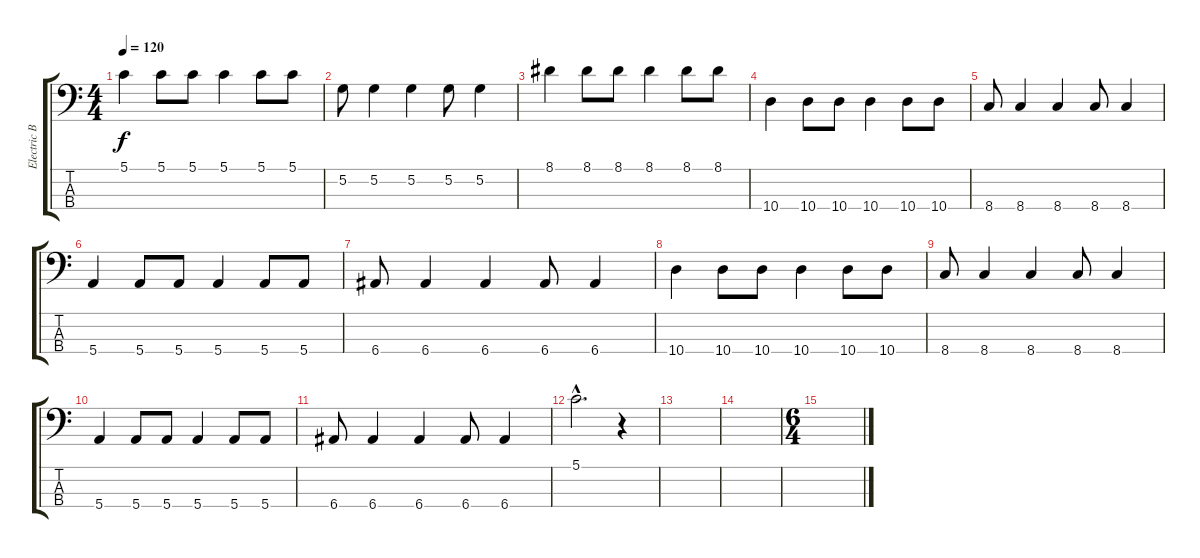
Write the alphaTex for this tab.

\track ("Electric Bass ( Pick )" "Electric B") {instrument electricbasspick}
\staff {score tabs}
\tuning (G2 D2 A1 E1) {hide}
\ts (4 4)
\tempo 120
\clef f4
\ks c
5.1.4{dy f} 5.1.8 5.1.8 5.1.4 5.1.8 5.1.8 |
5.2.8 5.2.4 5.2.4 5.2.8 5.2.4 |
8.1.4 8.1.8 8.1.8 8.1.4 8.1.8 8.1.8 |
10.4.4 10.4.8 10.4.8 10.4.4 10.4.8 10.4.8 |
8.4.8 8.4.4 8.4.4 8.4.8 8.4.4 |
5.4.4 5.4.8 5.4.8 5.4.4 5.4.8 5.4.8 |
6.4.8 6.4.4 6.4.4 6.4.8 6.4.4 |
10.4.4 10.4.8 10.4.8 10.4.4 10.4.8 10.4.8 |
8.4.8 8.4.4 8.4.4 8.4.8 8.4.4 |
5.4.4 5.4.8 5.4.8 5.4.4 5.4.8 5.4.8 |
6.4.8 6.4.4 6.4.4 6.4.8 6.4.4 |
5.1{hac}.2{d} r.4 |
|
|
\ts (6 4)
